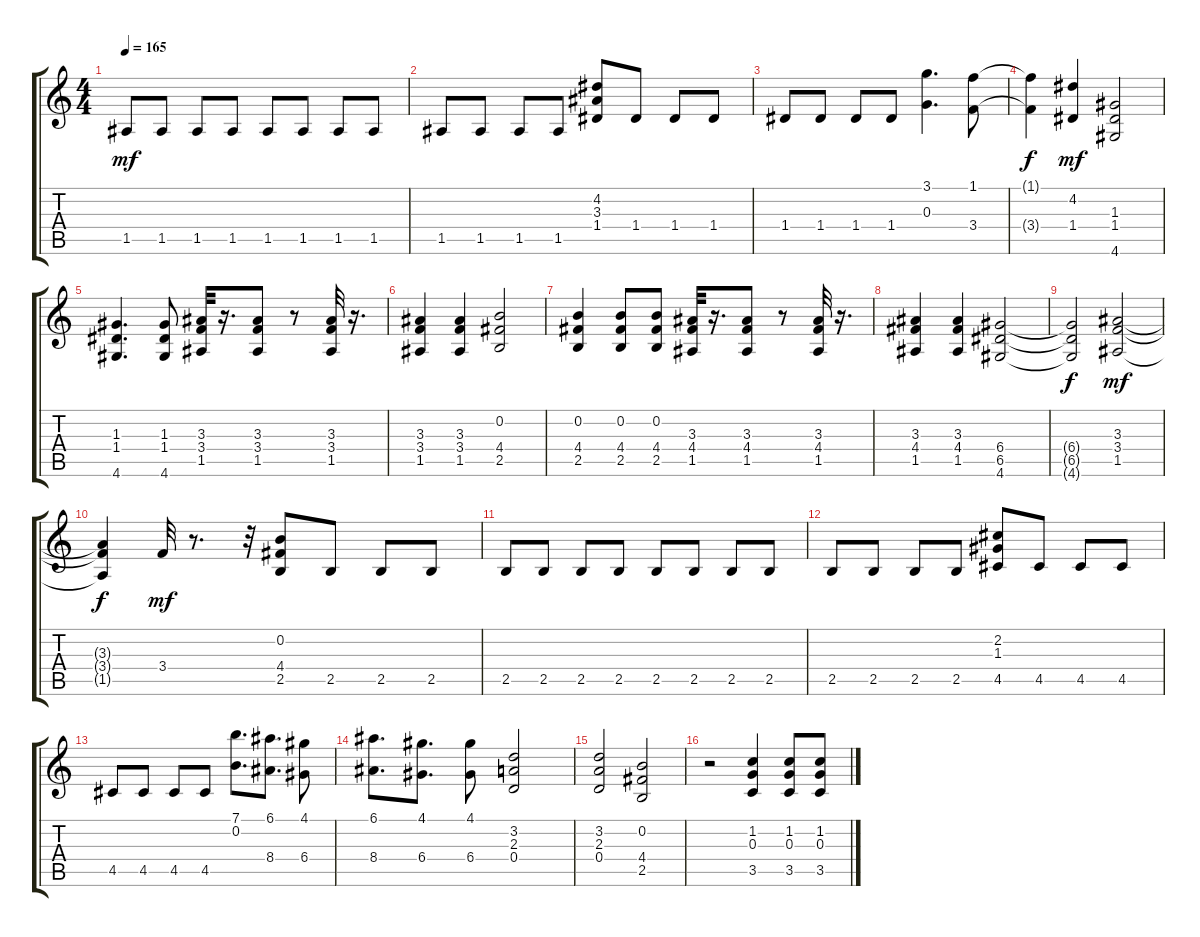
\track "" {instrument distortionguitar}
\staff {score tabs}
\tuning (E4 B3 G3 D3 A2 E2) {hide}
\ts (4 4)
\tempo 165
\clef g2
\ks c
1.5.8{dy mf} 1.5.8 1.5.8 1.5.8 1.5.8 1.5.8 1.5.8 1.5.8 |
1.5.8 1.5.8 1.5.8 1.5.8 (4.2 3.3 1.4).8 1.4.8 1.4.8 1.4.8 |
1.4.8 1.4.8 1.4.8 1.4.8 (3.1 0.3).4{d} (1.1 3.4).8 |
(1.1{t} 3.4{t}).4{dy f} (4.2 1.4).4{dy mf} (1.3 1.4 4.6).2 |
(1.3 1.4 4.6).4{d} (1.3 1.4 4.6).8 (3.3 3.4 1.5).32 r.16{d} (3.3 3.4 1.5).8 r.8 (3.3 3.4 1.5).32 r.16{d} |
(3.3 3.4 1.5).4 (3.3 3.4 1.5).4 (0.2 4.4 2.5).2 |
(0.2 4.4 2.5).4 (0.2 4.4 2.5).8 (0.2 4.4 2.5).8 (3.3 4.4 1.5).32 r.16{d} (3.3 4.4 1.5).8 r.8 (3.3 4.4 1.5).32 r.16{d} |
(3.3 4.4 1.5).4 (3.3 4.4 1.5).4 (6.4 6.5 4.6).2 |
(6.4{t} 6.5{t} 4.6{t}).2{dy f} (3.3 3.4 1.5).2{dy mf} |
(3.3{t} 3.4{t} 1.5{t}).4{dy f} 3.4.32{dy mf} r.8{d} r.32 (0.2 4.4 2.5).8 2.5.8 2.5.8 2.5.8 |
2.5.8 2.5.8 2.5.8 2.5.8 2.5.8 2.5.8 2.5.8 2.5.8 |
2.5.8 2.5.8 2.5.8 2.5.8 (2.2 1.3 4.5).8 4.5.8 4.5.8 4.5.8 |
4.5.8 4.5.8 4.5.8 4.5.8 (7.1 0.2).8{d} (6.1 8.4).8{d} (4.1 6.4).8 |
(6.1 8.4).8{d} (4.1 6.4).8{d} (4.1 6.4).8 (3.2 2.3 0.4).2 |
(3.2 2.3 0.4).2 (0.2 4.4 2.5).2 |
r.2 (1.2 0.3 3.5).4 (1.2 0.3 3.5).8 (1.2 0.3 3.5).8
